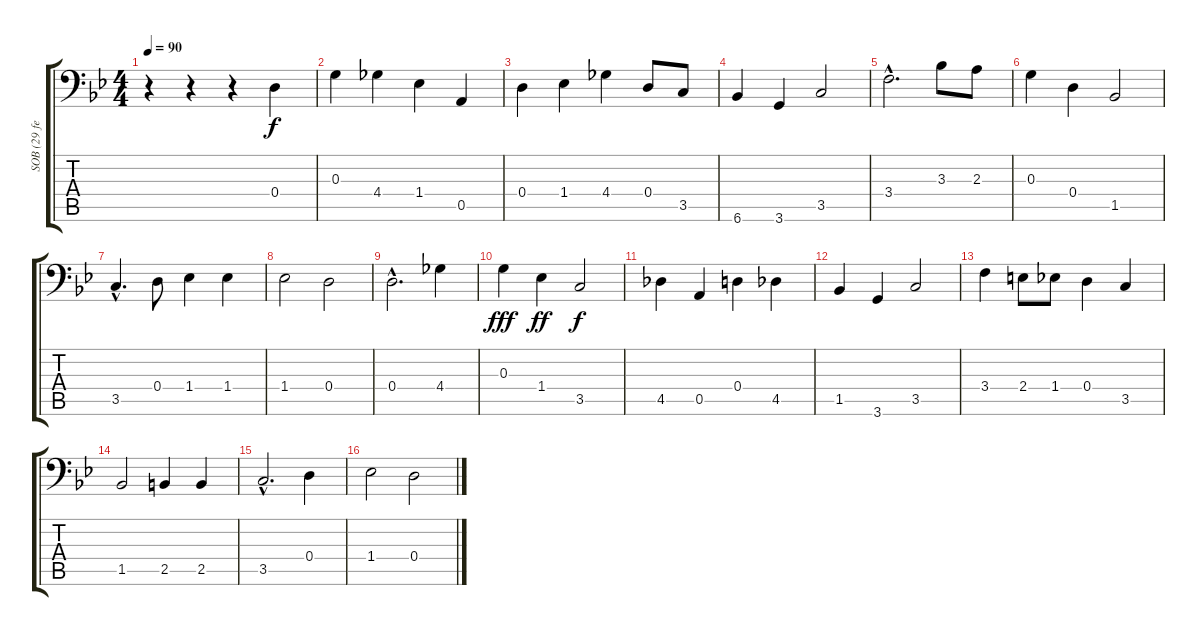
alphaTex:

\track ("SOB (29 feb 2004, 00:28)" "SOB (29 fe") {instrument synthbass2}
\staff {score tabs}
\tuning (E2 B2 G2 D2 A1 E1) {hide}
\ts (4 4)
\tempo 90
\clef f4
\ks bb
r.4{dy f instrument synthbass2} r.4 r.4 0.4.4 |
0.3.4 4.4.4 1.4.4 0.5.4 |
0.4.4 1.4.4 4.4.4 0.4.8 3.5.8 |
6.6.4 3.6.4 3.5.2 |
3.4{hac}.2{d} 3.3.8 2.3.8 |
0.3.4 0.4.4 1.5.2 |
3.5{hac}.4{d} 0.4.8 1.4.4 1.4.4 |
1.4.2 0.4.2 |
0.4{hac}.2{d} 4.4.4 |
0.3.4{dy fff} 1.4.4{dy ff} 3.5.2{dy f} |
4.5.4 0.5.4 0.4.4 4.5.4 |
1.5.4 3.6.4 3.5.2 |
3.4.4 2.4.8 1.4.8 0.4.4 3.5.4 |
1.5.2 2.5.4 2.5.4 |
3.5{hac}.2{d} 0.4.4 |
1.4.2 0.4.2
